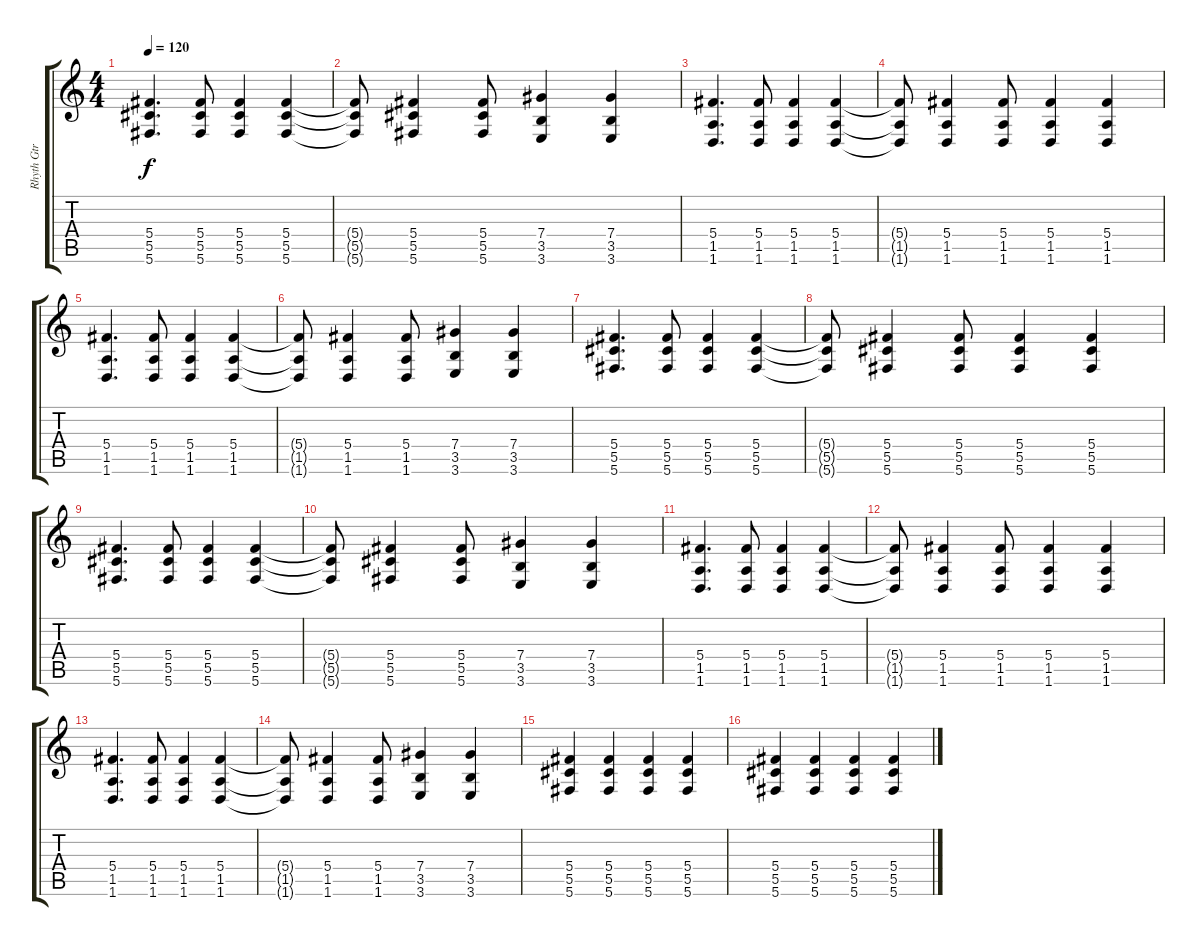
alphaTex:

\track ("Rhyth Gtr L" "Rhyth Gtr ") {instrument distortionguitar}
\staff {score tabs}
\tuning (Eb4 Ab3 Gb3 Db3 Ab2 Db2) {hide}
\ts (4 4)
\tempo 120
\clef g2
\ks c
(5.4 5.5 5.6).4{d dy f} (5.4 5.5 5.6).8 (5.4 5.5 5.6).4 (5.4 5.5 5.6).4 |
(5.4{t} 5.5{t} 5.6{t}).8 (5.4 5.5 5.6).4 (5.4 5.5 5.6).8 (7.4 3.5 3.6).4 (7.4 3.5 3.6).4 |
(5.4 1.5 1.6).4{d} (5.4 1.5 1.6).8 (5.4 1.5 1.6).4 (5.4 1.5 1.6).4 |
(5.4{t} 1.5{t} 1.6{t}).8 (5.4 1.5 1.6).4 (5.4 1.5 1.6).8 (5.4 1.5 1.6).4 (5.4 1.5 1.6).4 |
(5.4 1.5 1.6).4{d} (5.4 1.5 1.6).8 (5.4 1.5 1.6).4 (5.4 1.5 1.6).4 |
(5.4{t} 1.5{t} 1.6{t}).8 (5.4 1.5 1.6).4 (5.4 1.5 1.6).8 (7.4 3.5 3.6).4 (7.4 3.5 3.6).4 |
(5.4 5.5 5.6).4{d} (5.4 5.5 5.6).8 (5.4 5.5 5.6).4 (5.4 5.5 5.6).4 |
(5.4{t} 5.5{t} 5.6{t}).8 (5.4 5.5 5.6).4 (5.4 5.5 5.6).8 (5.4 5.5 5.6).4 (5.4 5.5 5.6).4 |
(5.4 5.5 5.6).4{d} (5.4 5.5 5.6).8 (5.4 5.5 5.6).4 (5.4 5.5 5.6).4 |
(5.4{t} 5.5{t} 5.6{t}).8 (5.4 5.5 5.6).4 (5.4 5.5 5.6).8 (7.4 3.5 3.6).4 (7.4 3.5 3.6).4 |
(5.4 1.5 1.6).4{d} (5.4 1.5 1.6).8 (5.4 1.5 1.6).4 (5.4 1.5 1.6).4 |
(5.4{t} 1.5{t} 1.6{t}).8 (5.4 1.5 1.6).4 (5.4 1.5 1.6).8 (5.4 1.5 1.6).4 (5.4 1.5 1.6).4 |
(5.4 1.5 1.6).4{d} (5.4 1.5 1.6).8 (5.4 1.5 1.6).4 (5.4 1.5 1.6).4 |
(5.4{t} 1.5{t} 1.6{t}).8 (5.4 1.5 1.6).4 (5.4 1.5 1.6).8 (7.4 3.5 3.6).4 (7.4 3.5 3.6).4 |
(5.4 5.5 5.6).4 (5.4 5.5 5.6).4 (5.4 5.5 5.6).4 (5.4 5.5 5.6).4 |
(5.4 5.5 5.6).4 (5.4 5.5 5.6).4 (5.4 5.5 5.6).4 (5.4 5.5 5.6).4
